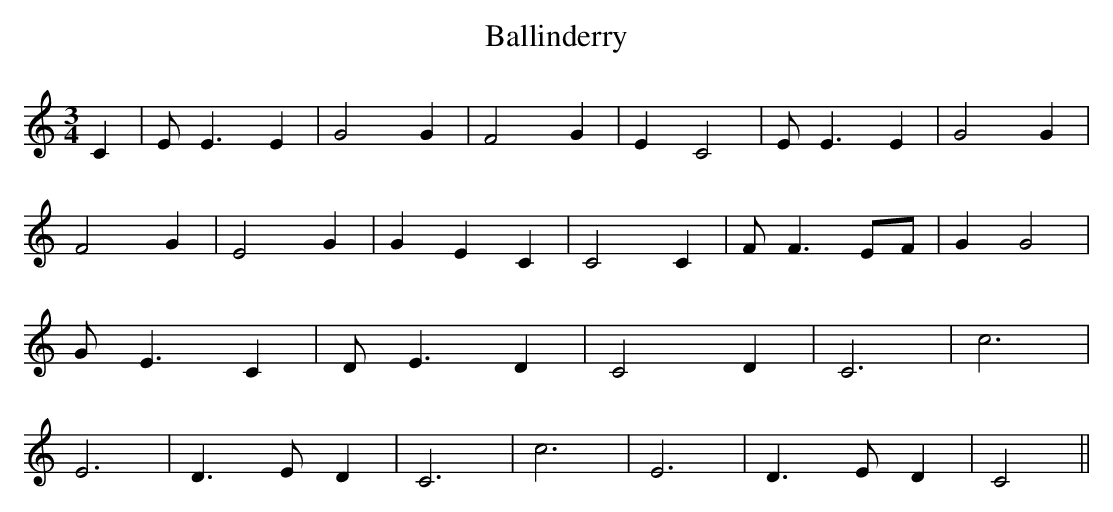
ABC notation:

X:1
T:Ballinderry
M:3/4
L:1/4
K:C
 C| E/2 E3/2 E| G2 G| F2 G| E C2| E/2 E3/2 E| G2 G| F2 G| E2 G| G E C|\
 C2 C| F/2 F3/2E/2-F/2| G G2| G/2 E3/2 C| D/2 E3/2 D| C2 D| C3| c3|\
 E3| D3/2- E/2- D| C3| c3| E3| D3/2- E/2- D| C2||
